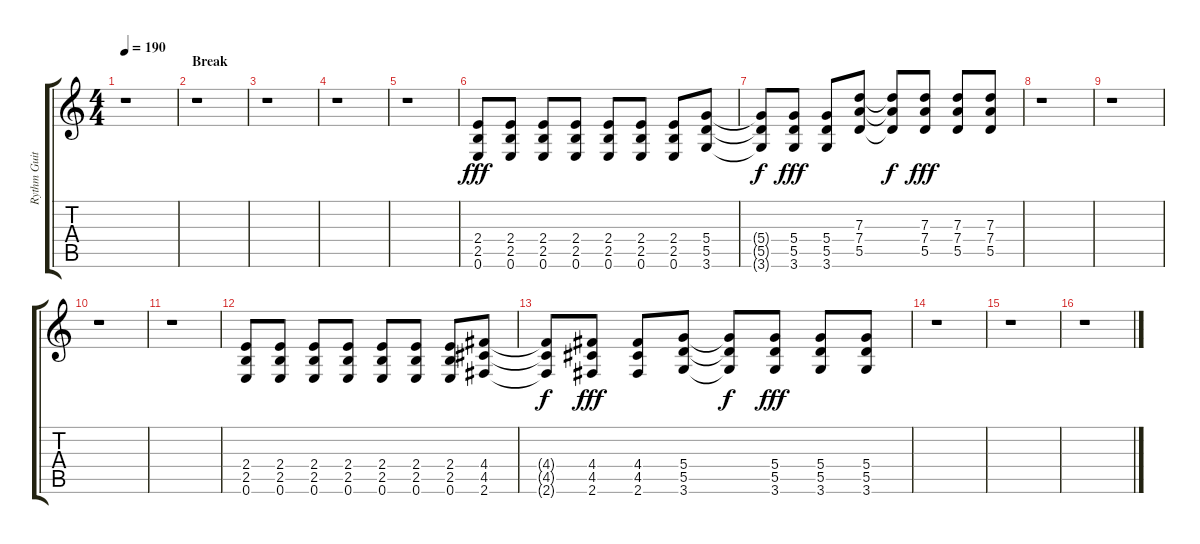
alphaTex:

\track ("Rythm Guitar" "Rythm Guit") {instrument overdrivenguitar}
\staff {score tabs}
\tuning (E4 B3 G3 D3 A2 E2) {hide}
\ts (4 4)
\tempo 190
\clef g2
\ks c
r.1{dy fff} |
\section ("" "Break")
r.1 |
r.1 |
r.1 |
r.1 |
(2.4 2.5 0.6).8 (2.4 2.5 0.6).8 (2.4 2.5 0.6).8 (2.4 2.5 0.6).8 (2.4 2.5 0.6).8 (2.4 2.5 0.6).8 (2.4 2.5 0.6).8 (5.4 5.5 3.6).8 |
(5.4{t} 5.5{t} 3.6{t}).8{dy f} (5.4 5.5 3.6).8{dy fff} (5.4 5.5 3.6).8 (7.3 7.4 5.5).8 (7.3{t} 7.4{t} 5.5{t}).8{dy f} (7.3 7.4 5.5).8{dy fff} (7.3 7.4 5.5).8 (7.3 7.4 5.5).8 |
r.1 |
r.1 |
r.1 |
r.1 |
(2.4 2.5 0.6).8 (2.4 2.5 0.6).8 (2.4 2.5 0.6).8 (2.4 2.5 0.6).8 (2.4 2.5 0.6).8 (2.4 2.5 0.6).8 (2.4 2.5 0.6).8 (4.4 4.5 2.6).8 |
(4.4{t} 4.5{t} 2.6{t}).8{dy f} (4.4 4.5 2.6).8{dy fff} (4.4 4.5 2.6).8 (5.4 5.5 3.6).8 (5.4{t} 5.5{t} 3.6{t}).8{dy f} (5.4 5.5 3.6).8{dy fff} (5.4 5.5 3.6).8 (5.4 5.5 3.6).8 |
r.1 |
r.1 |
r.1
